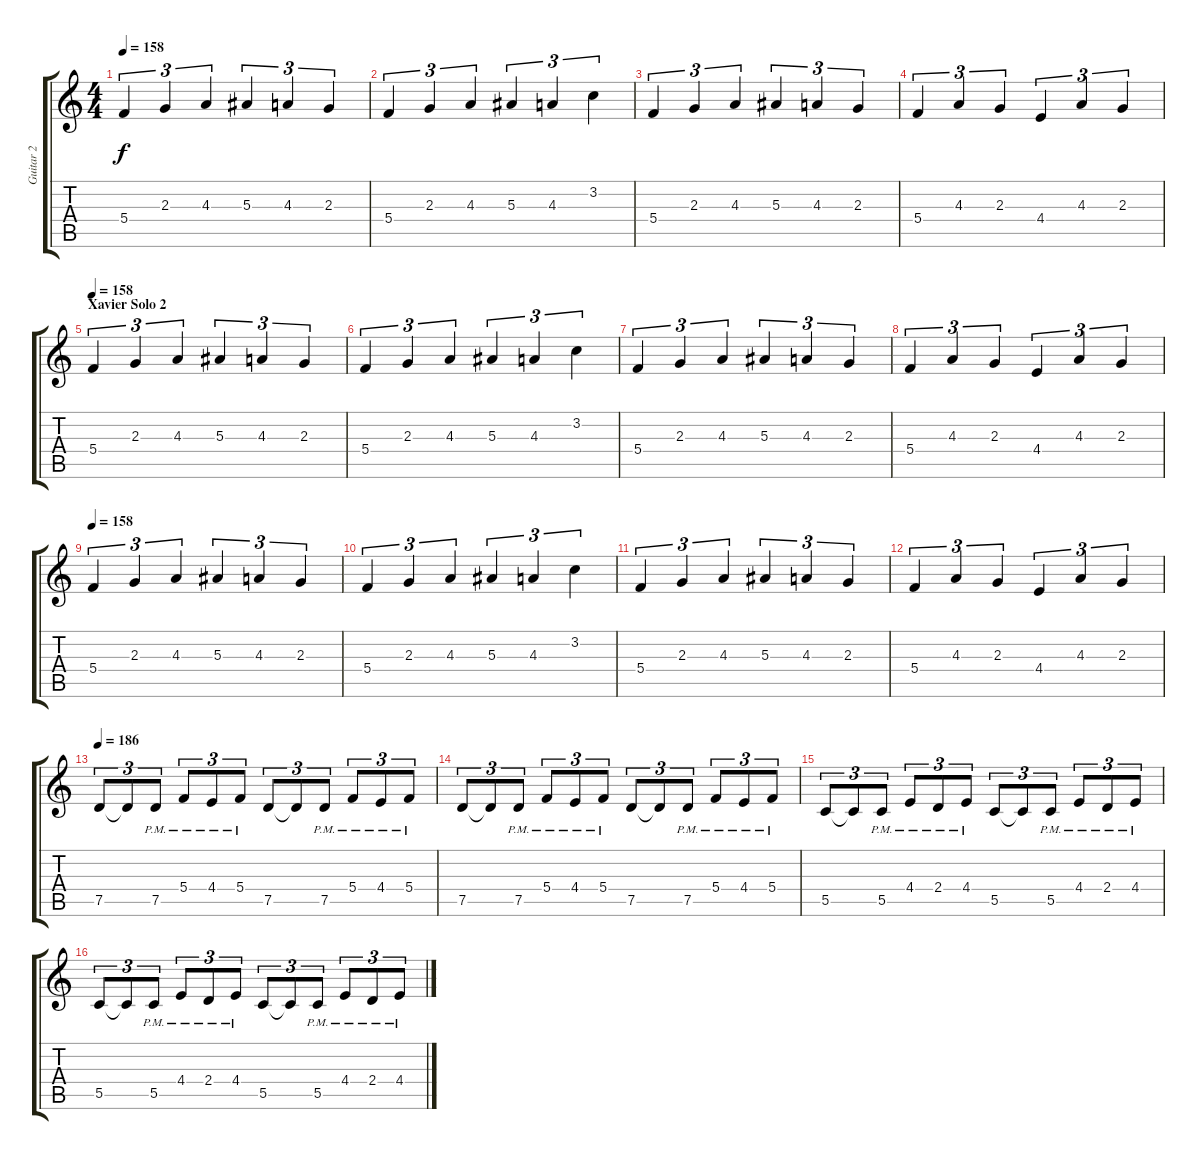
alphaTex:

\track ("Guitar 2" "Guitar 2") {instrument distortionguitar}
\staff {score tabs}
\tuning (D4 A3 F3 C3 G2 D2) {hide}
\ts (4 4)
\tempo 158
\clef g2
\ks c
5.4.4{tu (3 2) dy f} 2.3.4{tu (3 2)} 4.3.4{tu (3 2)} 5.3.4{tu (3 2)} 4.3.4{tu (3 2)} 2.3.4{tu (3 2)} |
5.4.4{tu (3 2)} 2.3.4{tu (3 2)} 4.3.4{tu (3 2)} 5.3.4{tu (3 2)} 4.3.4{tu (3 2)} 3.2.4{tu (3 2)} |
5.4.4{tu (3 2)} 2.3.4{tu (3 2)} 4.3.4{tu (3 2)} 5.3.4{tu (3 2)} 4.3.4{tu (3 2)} 2.3.4{tu (3 2)} |
5.4.4{tu (3 2)} 4.3.4{tu (3 2)} 2.3.4{tu (3 2)} 4.4.4{tu (3 2)} 4.3.4{tu (3 2)} 2.3.4{tu (3 2)} |
\section ("" "Xavier Solo 2")
\tempo 158
5.4.4{tu (3 2)} 2.3.4{tu (3 2)} 4.3.4{tu (3 2)} 5.3.4{tu (3 2)} 4.3.4{tu (3 2)} 2.3.4{tu (3 2)} |
5.4.4{tu (3 2)} 2.3.4{tu (3 2)} 4.3.4{tu (3 2)} 5.3.4{tu (3 2)} 4.3.4{tu (3 2)} 3.2.4{tu (3 2)} |
5.4.4{tu (3 2)} 2.3.4{tu (3 2)} 4.3.4{tu (3 2)} 5.3.4{tu (3 2)} 4.3.4{tu (3 2)} 2.3.4{tu (3 2)} |
5.4.4{tu (3 2)} 4.3.4{tu (3 2)} 2.3.4{tu (3 2)} 4.4.4{tu (3 2)} 4.3.4{tu (3 2)} 2.3.4{tu (3 2)} |
\tempo 158
5.4.4{tu (3 2)} 2.3.4{tu (3 2)} 4.3.4{tu (3 2)} 5.3.4{tu (3 2)} 4.3.4{tu (3 2)} 2.3.4{tu (3 2)} |
5.4.4{tu (3 2)} 2.3.4{tu (3 2)} 4.3.4{tu (3 2)} 5.3.4{tu (3 2)} 4.3.4{tu (3 2)} 3.2.4{tu (3 2)} |
5.4.4{tu (3 2)} 2.3.4{tu (3 2)} 4.3.4{tu (3 2)} 5.3.4{tu (3 2)} 4.3.4{tu (3 2)} 2.3.4{tu (3 2)} |
5.4.4{tu (3 2)} 4.3.4{tu (3 2)} 2.3.4{tu (3 2)} 4.4.4{tu (3 2)} 4.3.4{tu (3 2)} 2.3.4{tu (3 2)} |
\tempo 186
7.5.8{tu (3 2)} 7.5{t}.8{tu (3 2)} 7.5{pm}.8{tu (3 2)} 5.4{pm}.8{tu (3 2)} 4.4{pm}.8{tu (3 2)} 5.4{pm}.8{tu (3 2)} 7.5.8{tu (3 2)} 7.5{t}.8{tu (3 2)} 7.5{pm}.8{tu (3 2)} 5.4{pm}.8{tu (3 2)} 4.4{pm}.8{tu (3 2)} 5.4{pm}.8{tu (3 2)} |
7.5.8{tu (3 2)} 7.5{t}.8{tu (3 2)} 7.5{pm}.8{tu (3 2)} 5.4{pm}.8{tu (3 2)} 4.4{pm}.8{tu (3 2)} 5.4{pm}.8{tu (3 2)} 7.5.8{tu (3 2)} 7.5{t}.8{tu (3 2)} 7.5{pm}.8{tu (3 2)} 5.4{pm}.8{tu (3 2)} 4.4{pm}.8{tu (3 2)} 5.4{pm}.8{tu (3 2)} |
5.5.8{tu (3 2)} 5.5{t}.8{tu (3 2)} 5.5{pm}.8{tu (3 2)} 4.4{pm}.8{tu (3 2)} 2.4{pm}.8{tu (3 2)} 4.4{pm}.8{tu (3 2)} 5.5.8{tu (3 2)} 5.5{t}.8{tu (3 2)} 5.5{pm}.8{tu (3 2)} 4.4{pm}.8{tu (3 2)} 2.4{pm}.8{tu (3 2)} 4.4{pm}.8{tu (3 2)} |
5.5.8{tu (3 2)} 5.5{t}.8{tu (3 2)} 5.5{pm}.8{tu (3 2)} 4.4{pm}.8{tu (3 2)} 2.4{pm}.8{tu (3 2)} 4.4{pm}.8{tu (3 2)} 5.5.8{tu (3 2)} 5.5{t}.8{tu (3 2)} 5.5{pm}.8{tu (3 2)} 4.4{pm}.8{tu (3 2)} 2.4{pm}.8{tu (3 2)} 4.4{pm}.8{tu (3 2)}
